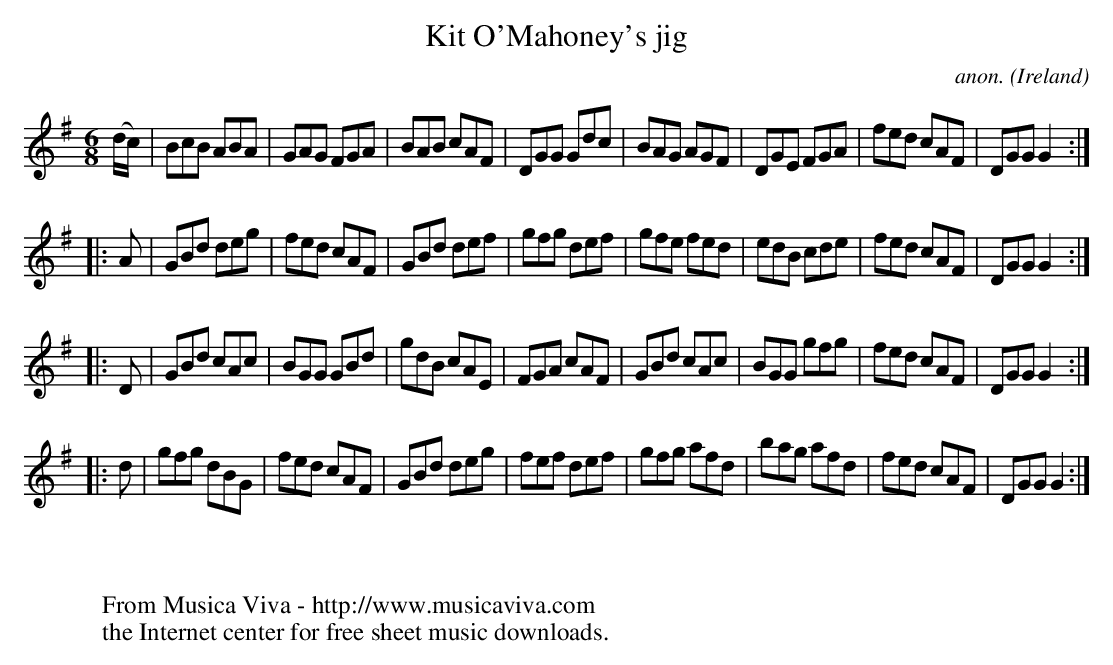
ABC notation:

X:1
T:Kit O'Mahoney's jig
C:anon.
O:Ireland
M:6/8
L:1/8
K:G
(d/c/)|BcB ABA|GAG FGA|BAB cAF|DGG Gdc|BAG AGF|DGE FGA|fed cAF|DGG G2:|
|:A|GBd deg|fed cAF|GBd def|gfg def|gfe fed|edB cde|fed cAF|DGG G2:|
|:D|GBd cAc|BGG GBd|gdB cAE|FGA cAF|GBd cAc|BGG gfg|fed cAF|DGG G2:|
|:d|gfg dBG|fed cAF|GBd deg|fef def|gfg afd|bag afd|fed cAF|DGG G2:|
W:
W:
W: From Musica Viva - http://www.musicaviva.com
W: the Internet center for free sheet music downloads.
